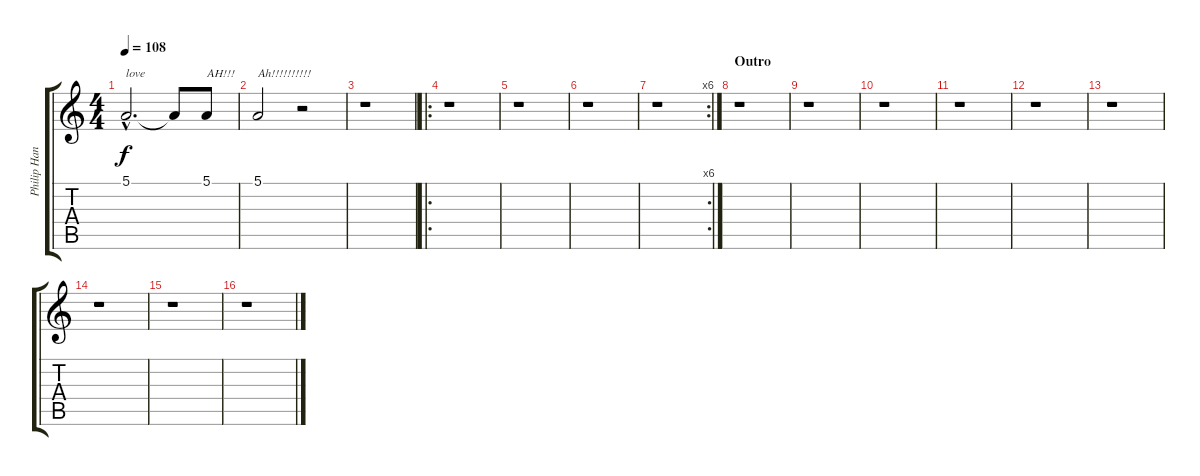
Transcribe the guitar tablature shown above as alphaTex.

\track ("Philip Hansen Anselmo" "Philip Han") {instrument lead6voice}
\staff {score tabs}
\tuning (E4 B3 G3 D3 A2 E2) {hide}
\ts (4 4)
\tempo 108
\clef g2
\ks c
5.1{hac}.2{d txt "love" dy f} 5.1{t}.8 5.1.8{txt "AH!!!"} |
5.1.2{txt "Ah!!!!!!!!!!"} r.2 |
r.1 |
\ro
r.1 |
r.1 |
r.1 |
\rc 6
r.1 |
\section ("" "Outro")
r.1 |
r.1 |
r.1 |
r.1 |
r.1 |
r.1 |
r.1 |
r.1 |
r.1
